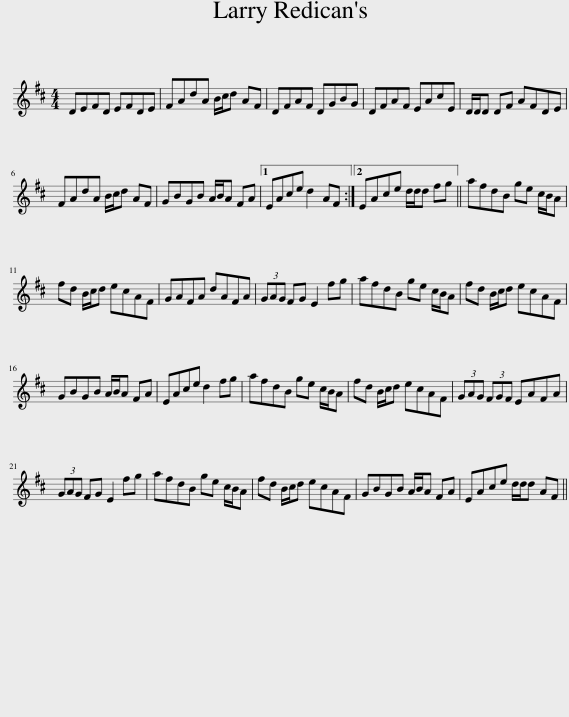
X:1
L:1/8
M:4/4
I:linebreak $
K:D
V:1 treble
V:1
 DEFD EFDE | FAdA B/c/d AF | DFAF DGBG | DFAF EAcE | D/D/D DF AFDE |$ %5
 FAdA B/c/d AF | GBGB A/B/A FA |1 EAce d2 AF :|2 EAce d/d/d fg || afdB ge c/B/A |$ %10
 fd B/c/d ecAF | GAFA dAFA | (3GAG FG E2 fg | afdB ge c/B/A | fd B/c/d ecAF |$ %15
 GBGB A/B/A FA | EAce d2 fg | afdB ge c/B/A | fd B/c/d ecAF | (3GAG (3FGF EAFA |$ %20
 (3GAG FG E2 fg | afdB ge c/B/A | fd B/c/d ecAF | GBGB A/B/A FA | EAce d/d/d AF || %25
